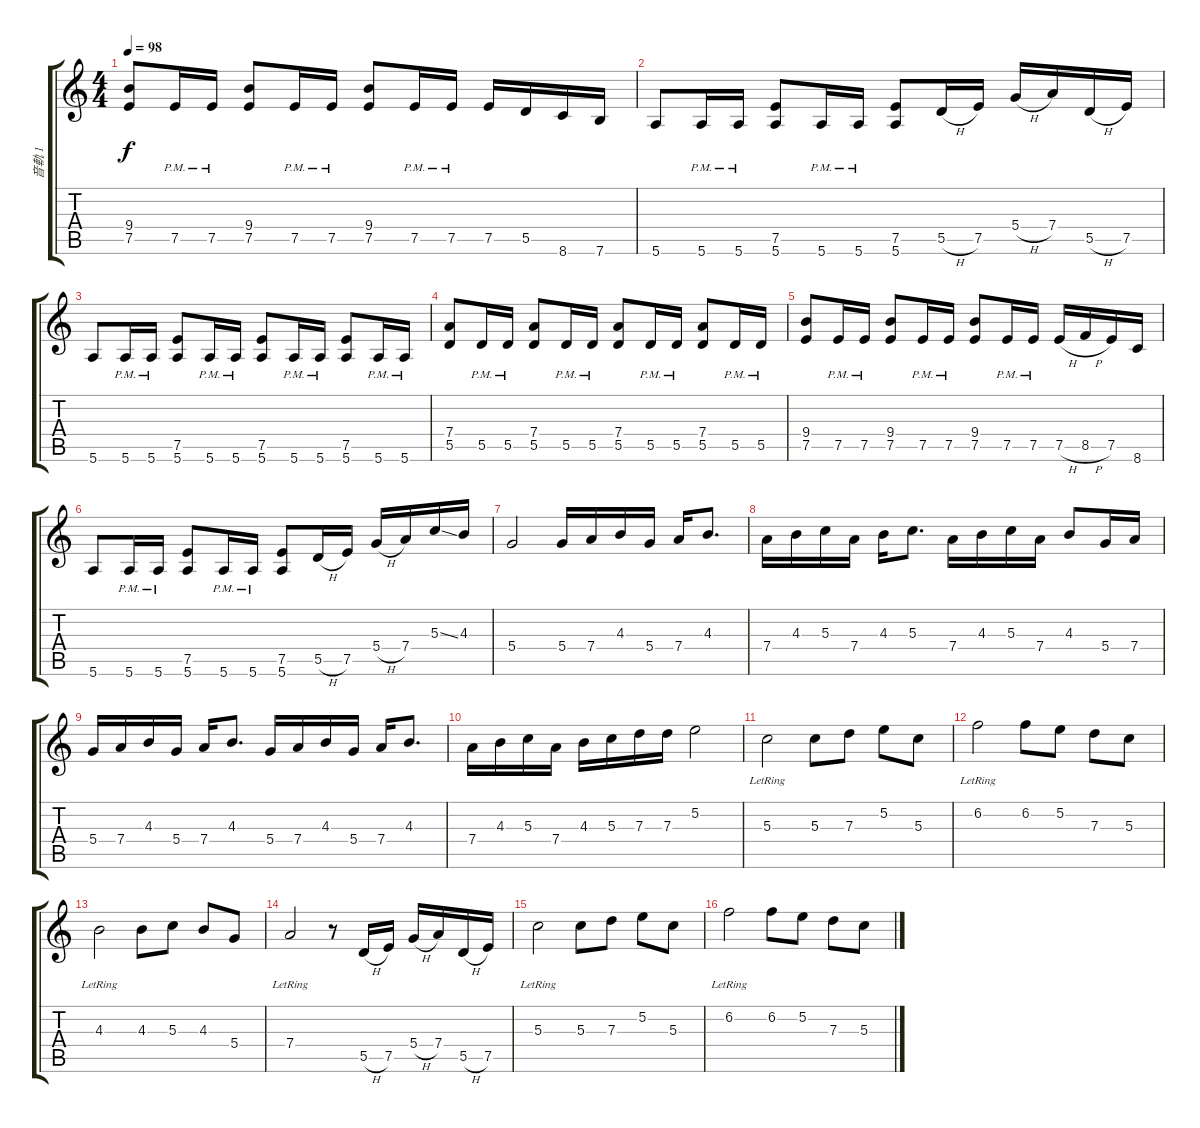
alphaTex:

\track ("音軌 1" "音軌 1") {instrument overdrivenguitar}
\staff {score tabs}
\tuning (E4 B3 G3 D3 A2 E2) {hide}
\ts (4 4)
\tempo 98
\clef g2
\ks c
(9.4 7.5).8{dy f} 7.5{pm}.16 7.5{pm}.16 (9.4 7.5).8 7.5{pm}.16 7.5{pm}.16 (9.4 7.5).8 7.5{pm}.16 7.5{pm}.16 7.5.16 5.5.16 8.6.16 7.6.16 |
5.6.8 5.6{pm}.16 5.6{pm}.16 (7.5 5.6).8 5.6{pm}.16 5.6{pm}.16 (7.5 5.6).8 5.5{h}.16 7.5.16 5.4{h}.16 7.4.16 5.5{h}.16 7.5.16 |
5.6.8 5.6{pm}.16 5.6{pm}.16 (7.5 5.6).8 5.6{pm}.16 5.6{pm}.16 (7.5 5.6).8 5.6{pm}.16 5.6{pm}.16 (7.5 5.6).8 5.6{pm}.16 5.6{pm}.16 |
(7.4 5.5).8 5.5{pm}.16 5.5{pm}.16 (7.4 5.5).8 5.5{pm}.16 5.5{pm}.16 (7.4 5.5).8 5.5{pm}.16 5.5{pm}.16 (7.4 5.5).8 5.5{pm}.16 5.5{pm}.16 |
(9.4 7.5).8 7.5{pm}.16 7.5{pm}.16 (9.4 7.5).8 7.5{pm}.16 7.5{pm}.16 (9.4 7.5).8 7.5{pm}.16 7.5{pm}.16 7.5{h}.16 8.5{h}.16 7.5.16 8.6.16 |
5.6.8 5.6{pm}.16 5.6{pm}.16 (7.5 5.6).8 5.6{pm}.16 5.6{pm}.16 (7.5 5.6).8 5.5{h}.16 7.5.16 5.4{h}.16 7.4.16 5.3{ss}.16 4.3.16 |
5.4.2 5.4.16 7.4.16 4.3.16 5.4.16 7.4.16 4.3.8{d} |
7.4.16 4.3.16 5.3.16 7.4.16 4.3.16 5.3.8{d} 7.4.16 4.3.16 5.3.16 7.4.16 4.3.8 5.4.16 7.4.16 |
5.4.16 7.4.16 4.3.16 5.4.16 7.4.16 4.3.8{d} 5.4.16 7.4.16 4.3.16 5.4.16 7.4.16 4.3.8{d} |
7.4.16 4.3.16 5.3.16 7.4.16 4.3.16 5.3.16 7.3.16 7.3.16 5.2.2 |
5.3{lr}.2 5.3.8 7.3.8 5.2.8 5.3.8 |
6.2{lr}.2 6.2.8 5.2.8 7.3.8 5.3.8 |
4.3{lr}.2 4.3.8 5.3.8 4.3.8 5.4.8 |
7.4{lr}.2 r.8 5.5{h}.16 7.5.16 5.4{h}.16 7.4.16 5.5{h}.16 7.5.16 |
5.3{lr}.2 5.3.8 7.3.8 5.2.8 5.3.8 |
6.2{lr}.2 6.2.8 5.2.8 7.3.8 5.3.8
